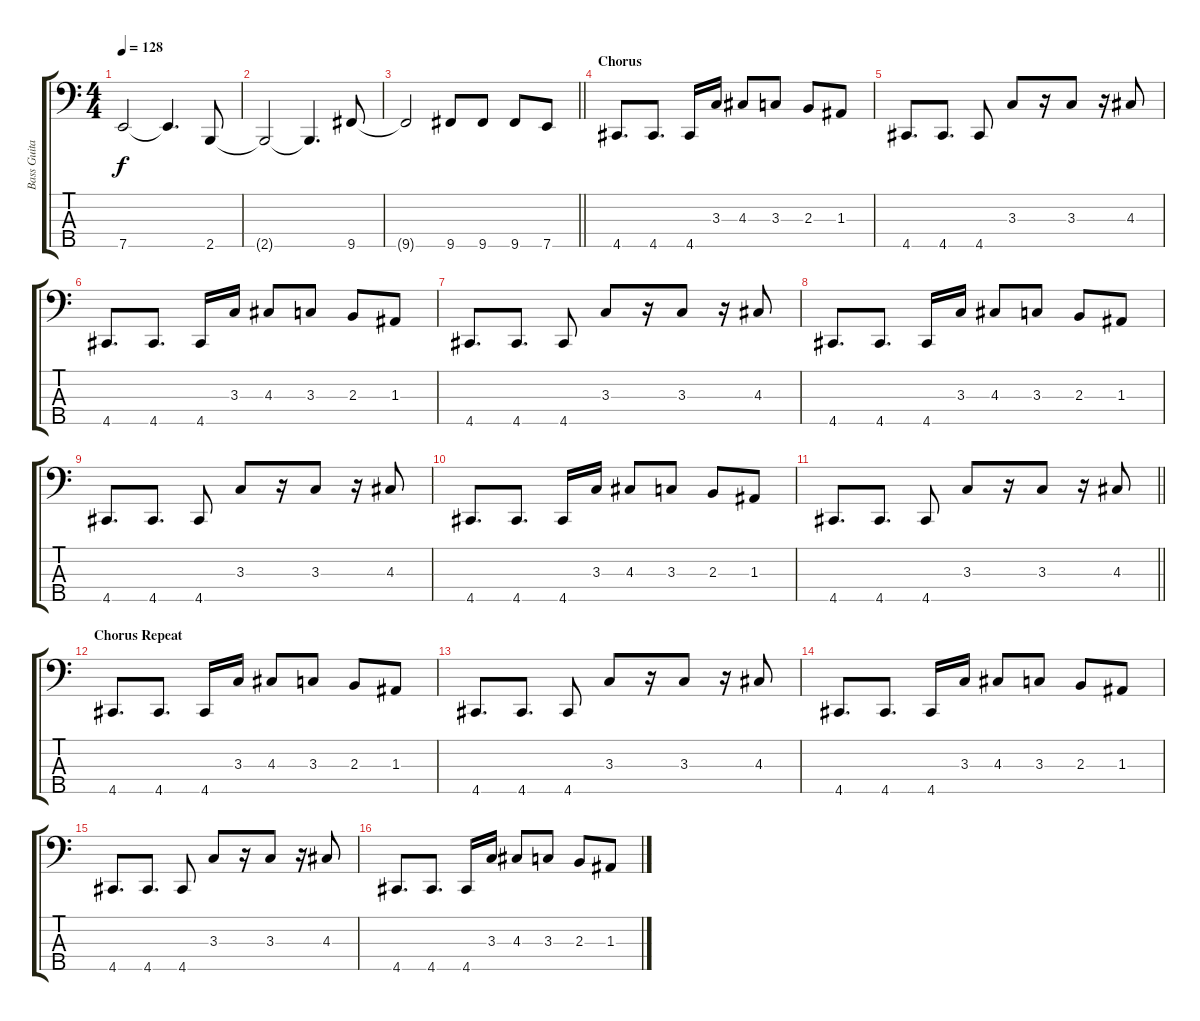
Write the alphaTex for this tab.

\track ("Bass Guitar" "Bass Guita") {instrument electricbasspick}
\staff {score tabs}
\tuning (G2 D2 A1 E1 A0) {hide}
\ts (4 4)
\tempo 128
\clef f4
\ks c
7.5{t}.2{dy f} 7.5{t}.4{d} 2.5.8 |
2.5{t}.2 2.5{t}.4{d} 9.5.8 |
\barLineRight lightlight
9.5{t}.2 9.5.8 9.5.8 9.5.8 7.5.8 |
\section ("" "Chorus")
4.5.8{d} 4.5.8{d} 4.5.16 3.3.16 4.3.8 3.3.8 2.3.8 1.3.8 |
4.5.8{d} 4.5.8{d} 4.5.8 3.3.8 r.16 3.3.8 r.16 4.3.8 |
4.5.8{d} 4.5.8{d} 4.5.16 3.3.16 4.3.8 3.3.8 2.3.8 1.3.8 |
4.5.8{d} 4.5.8{d} 4.5.8 3.3.8 r.16 3.3.8 r.16 4.3.8 |
4.5.8{d} 4.5.8{d} 4.5.16 3.3.16 4.3.8 3.3.8 2.3.8 1.3.8 |
4.5.8{d} 4.5.8{d} 4.5.8 3.3.8 r.16 3.3.8 r.16 4.3.8 |
4.5.8{d} 4.5.8{d} 4.5.16 3.3.16 4.3.8 3.3.8 2.3.8 1.3.8 |
\barLineRight lightlight
4.5.8{d} 4.5.8{d} 4.5.8 3.3.8 r.16 3.3.8 r.16 4.3.8 |
\section ("" "Chorus Repeat")
4.5.8{d} 4.5.8{d} 4.5.16 3.3.16 4.3.8 3.3.8 2.3.8 1.3.8 |
4.5.8{d} 4.5.8{d} 4.5.8 3.3.8 r.16 3.3.8 r.16 4.3.8 |
4.5.8{d} 4.5.8{d} 4.5.16 3.3.16 4.3.8 3.3.8 2.3.8 1.3.8 |
4.5.8{d} 4.5.8{d} 4.5.8 3.3.8 r.16 3.3.8 r.16 4.3.8 |
4.5.8{d} 4.5.8{d} 4.5.16 3.3.16 4.3.8 3.3.8 2.3.8 1.3.8
